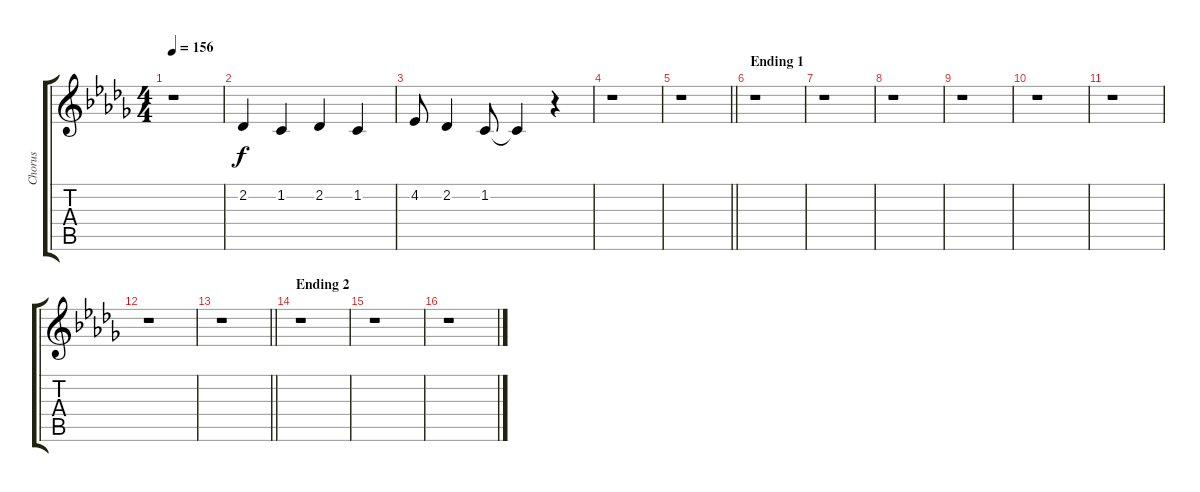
\track ("Chorus" "Chorus") {instrument sopranosax}
\staff {score tabs}
\tuning (E4 B3 G3 D3 A2 E2) {hide}
\ts (4 4)
\tempo 156
\clef g2
\ks db
r.1{dy f} |
2.2.4 1.2.4 2.2.4 1.2.4 |
4.2.8 2.2.4 1.2.8 1.2{t}.4 r.4 |
r.1 |
\barLineRight lightlight
r.1 |
\section ("" "Ending 1")
r.1 |
r.1 |
r.1 |
r.1 |
r.1 |
r.1 |
r.1 |
\barLineRight lightlight
r.1 |
\section ("" "Ending 2")
r.1 |
r.1 |
r.1
